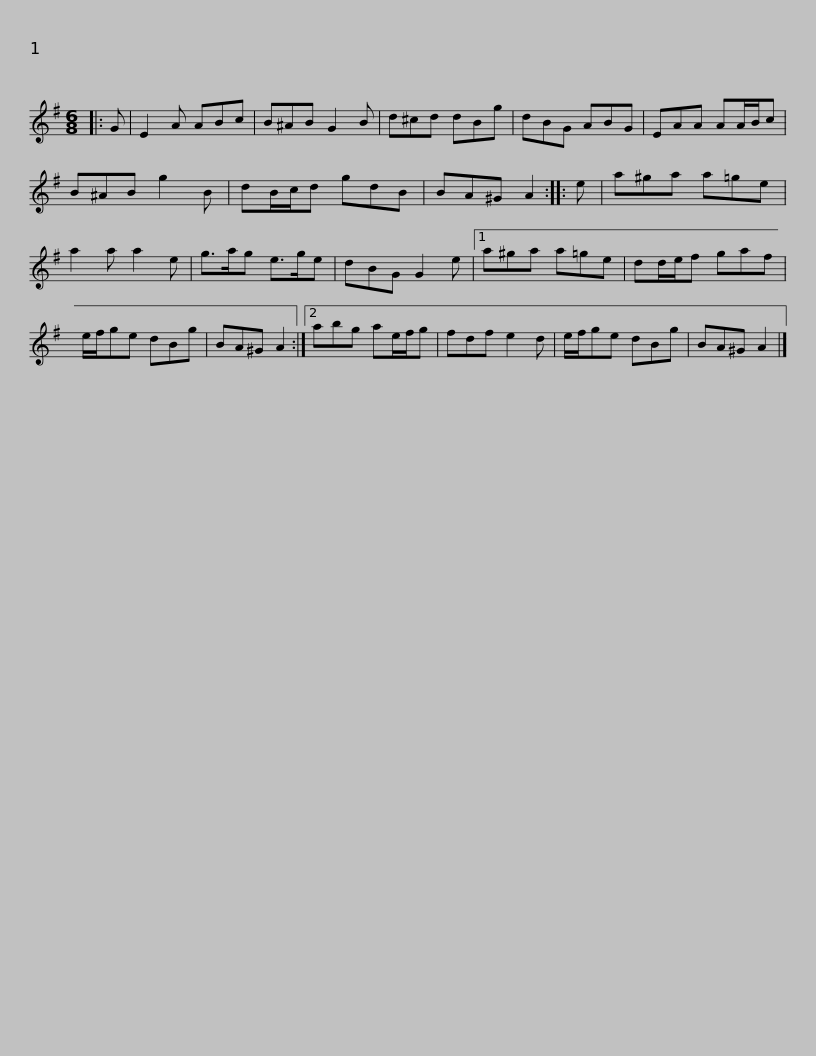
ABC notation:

X:1
L:1/8
M:6/8
I:linebreak $
K:G
V:1 treble
V:1
|: G | E2 A ABc | B^AB G2 B | d^cd dBg | dBG ABG | %5
 EAA AA/B/c | B^AB g2 B |$ dB/c/d gdB | BA^G A2 :: e | %10
 a^ga a=ge | a2 a a2 e | g>ag e>ge | dBG G2 e |1$ a^ga a=ge | %15
 dd/e/f gaf | e/f/ge dBg | BA^G A2 :|2 abg ae/f/g | fdf e2 d |$ %20
 e/f/ge dBg | BA^G A2 |] %22
